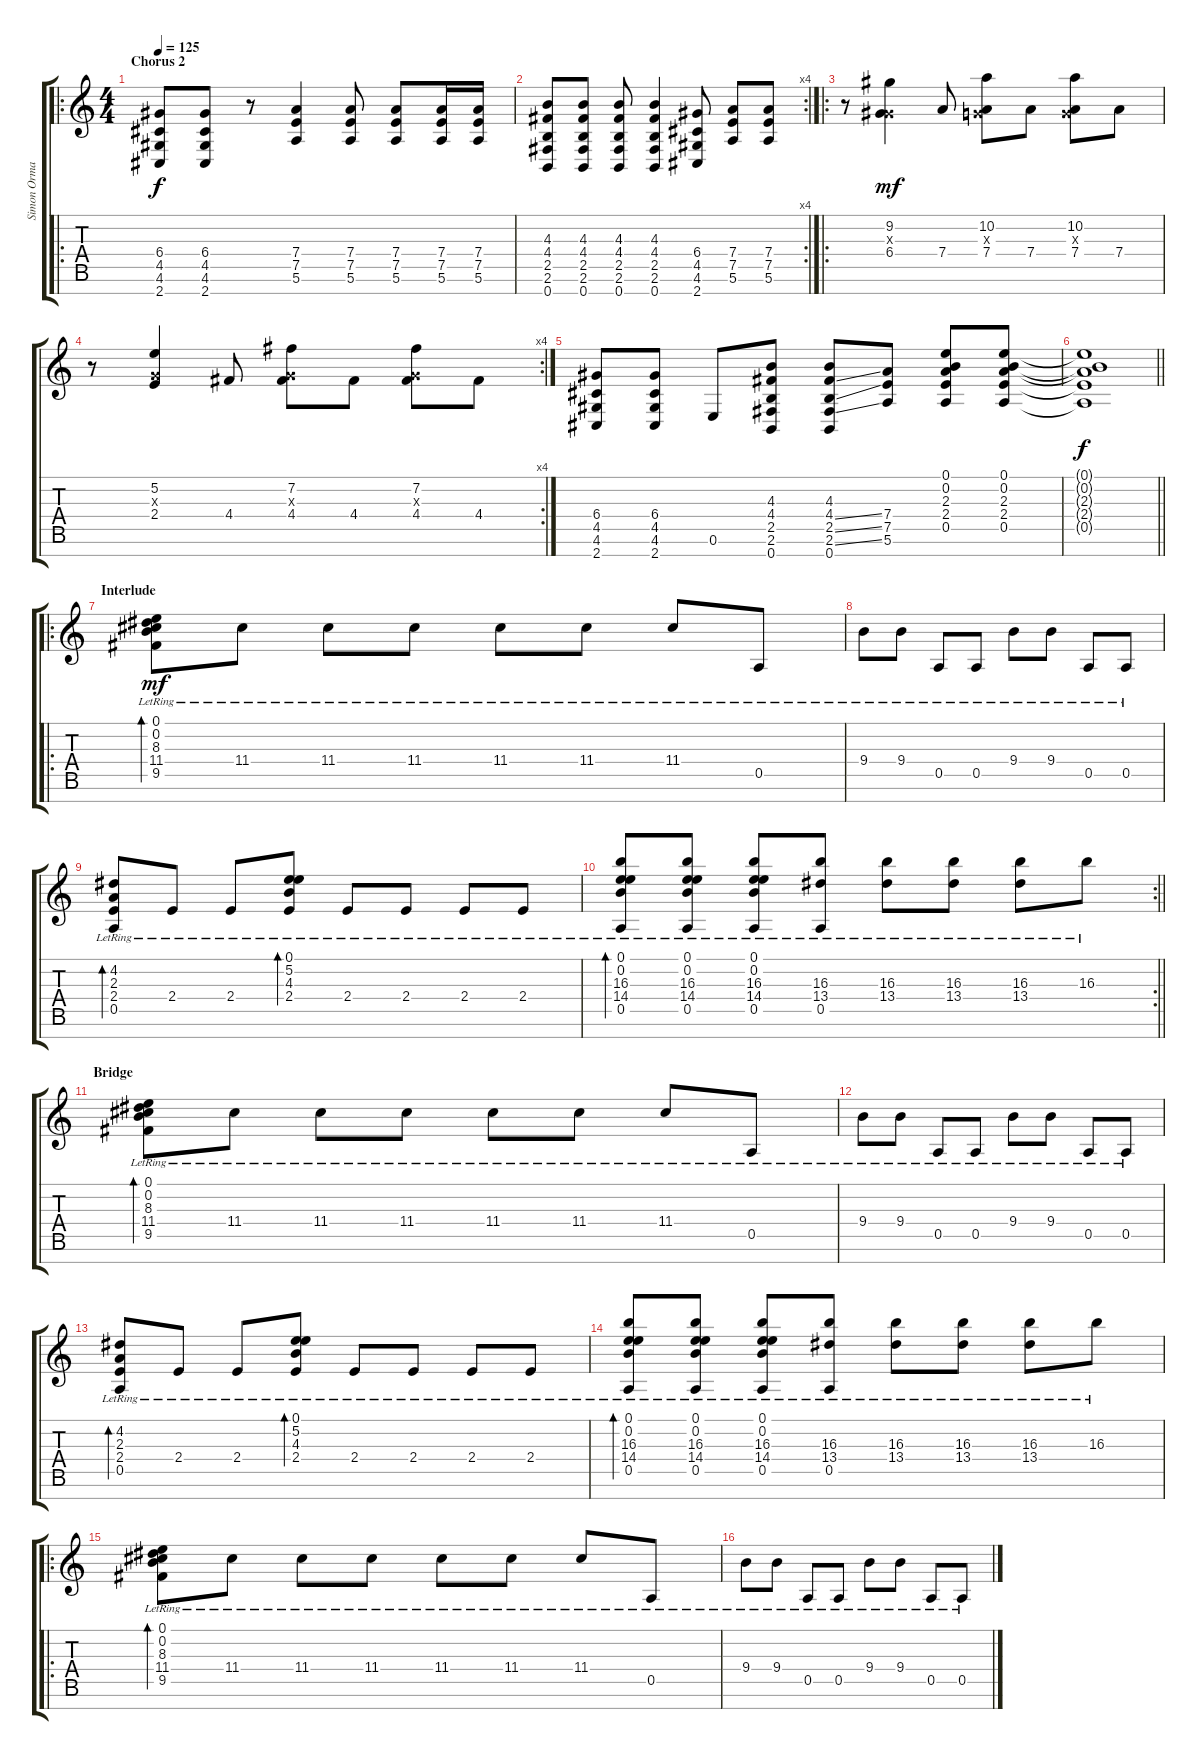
\track ("Simon Ormandy | Gtr. 1" "Simon Orma") {instrument electricguitarclean}
\staff {score tabs}
\tuning (E4 B3 G3 D3 A2 E2 B1) {hide}
\ro
\ts (4 4)
\section ("" "Chorus 2")
\tempo 125
\clef g2
\ks c
(6.4 4.5 4.6 2.7).8{dy f instrument distortionguitar} (6.4 4.5 4.6 2.7).8 r.8 (7.4 7.5 5.6).4 (7.4 7.5 5.6).8 (7.4 7.5 5.6).8 (7.4 7.5 5.6).16 (7.4 7.5 5.6).16 |
\rc 4
(4.3 4.4 2.5 2.6 0.7).8 (4.3 4.4 2.5 2.6 0.7).8 (4.3 4.4 2.5 2.6 0.7).8 (4.3 4.4 2.5 2.6 0.7).4 (6.4 4.5 4.6 2.7).8 (7.4 7.5 5.6).8 (7.4 7.5 5.6).8 |
\ro
r.8 (9.2 0.3{x} 6.4).4{dy mf} 7.4.8 (10.2 0.3{x} 7.4).8 7.4.8 (10.2 0.3{x} 7.4).8 7.4.8 |
\rc 4
r.8 (5.2 0.3{x} 2.4).4 4.4.8 (7.2 0.3{x} 4.4).8 4.4.8 (7.2 0.3{x} 4.4).8 4.4.8 |
(6.4 4.5 4.6 2.7).8 (6.4 4.5 4.6 2.7).8 0.6.8 (4.3 4.4 2.5 2.6 0.7).8 (4.3 4.4{ss} 2.5{ss} 2.6{ss} 0.7).8 (7.4 7.5 5.6).8 (0.1 0.2 2.3 2.4 0.5).8 (0.1 0.2 2.3 2.4 0.5).8 |
\barLineRight lightlight
(0.1{t} 0.2{t} 2.3{t} 2.4{t} 0.5{t}).1{dy f} |
\ro
\section ("" "Interlude")
(0.1{lr} 0.2{lr} 8.3{lr} 11.4{lr} 9.5{lr}).8{bd 240 dy mf instrument electricguitarclean} 11.4{lr}.8 11.4{lr}.8 11.4{lr}.8 11.4{lr}.8 11.4{lr}.8 11.4{lr}.8 0.5{lr}.8 |
9.4{lr}.8 9.4{lr}.8 0.5{lr}.8 0.5{lr}.8 9.4{lr}.8 9.4{lr}.8 0.5{lr}.8 0.5{lr}.8 |
(4.2{lr} 2.3{lr} 2.4{lr} 0.5{lr}).8{bd 240} 2.4{lr}.8 2.4{lr}.8 (0.1{lr} 5.2{lr} 4.3{lr} 2.4{lr}).8{bd 240} 2.4{lr}.8 2.4{lr}.8 2.4{lr}.8 2.4{lr}.8 |
\rc 2
\barLineRight lightlight
(0.1{lr} 0.2{lr} 16.3{lr} 14.4{lr} 0.5{lr}).8{bd 240} (0.1{lr} 0.2{lr} 16.3{lr} 14.4{lr} 0.5{lr}).8 (0.1{lr} 0.2{lr} 16.3{lr} 14.4{lr} 0.5{lr}).8 (16.3{lr} 13.4{lr} 0.5{lr}).8 (16.3{lr} 13.4{lr}).8 (16.3{lr} 13.4{lr}).8 (16.3{lr} 13.4{lr}).8 16.3{lr}.8 |
\section ("" "Bridge")
(0.1{lr} 0.2{lr} 8.3{lr} 11.4{lr} 9.5{lr}).8{bd 240} 11.4{lr}.8 11.4{lr}.8 11.4{lr}.8 11.4{lr}.8 11.4{lr}.8 11.4{lr}.8 0.5{lr}.8 |
9.4{lr}.8 9.4{lr}.8 0.5{lr}.8 0.5{lr}.8 9.4{lr}.8 9.4{lr}.8 0.5{lr}.8 0.5{lr}.8 |
(4.2{lr} 2.3{lr} 2.4{lr} 0.5{lr}).8{bd 240} 2.4{lr}.8 2.4{lr}.8 (0.1{lr} 5.2{lr} 4.3{lr} 2.4{lr}).8{bd 240} 2.4{lr}.8 2.4{lr}.8 2.4{lr}.8 2.4{lr}.8 |
(0.1{lr} 0.2{lr} 16.3{lr} 14.4{lr} 0.5{lr}).8{bd 240} (0.1{lr} 0.2{lr} 16.3{lr} 14.4{lr} 0.5{lr}).8 (0.1{lr} 0.2{lr} 16.3{lr} 14.4{lr} 0.5{lr}).8 (16.3{lr} 13.4{lr} 0.5{lr}).8 (16.3{lr} 13.4{lr}).8 (16.3{lr} 13.4{lr}).8 (16.3{lr} 13.4{lr}).8 16.3{lr}.8 |
\ro
(0.1{lr} 0.2{lr} 8.3{lr} 11.4{lr} 9.5{lr}).8{bd 240} 11.4{lr}.8 11.4{lr}.8 11.4{lr}.8 11.4{lr}.8 11.4{lr}.8 11.4{lr}.8 0.5{lr}.8 |
9.4{lr}.8 9.4{lr}.8 0.5{lr}.8 0.5{lr}.8 9.4{lr}.8 9.4{lr}.8 0.5{lr}.8 0.5{lr}.8
